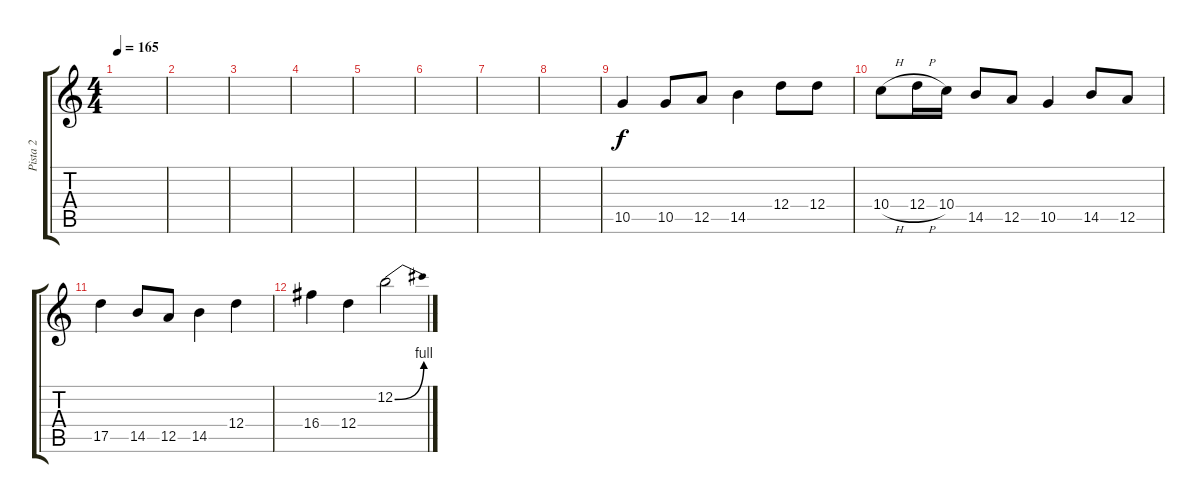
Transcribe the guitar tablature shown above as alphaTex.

\track ("Pista 2" "Pista 2") {instrument distortionguitar}
\staff {score tabs}
\tuning (E4 B3 G3 D3 A2 E2) {hide}
\ts (4 4)
\tempo 165
\clef g2
\ks c
|
|
|
|
|
|
|
|
10.5.4 10.5.8 12.5.8 14.5.4 12.4.8 12.4.8 |
10.4{h}.8 12.4{h}.16 10.4.16 14.5.8 12.5.8 10.5.4 14.5.8 12.5.8 |
17.5.4 14.5.8 12.5.8 14.5.4 12.4.4 |
16.4.4 12.4.4 12.2{be (bend 0 0 60 4)}.2
